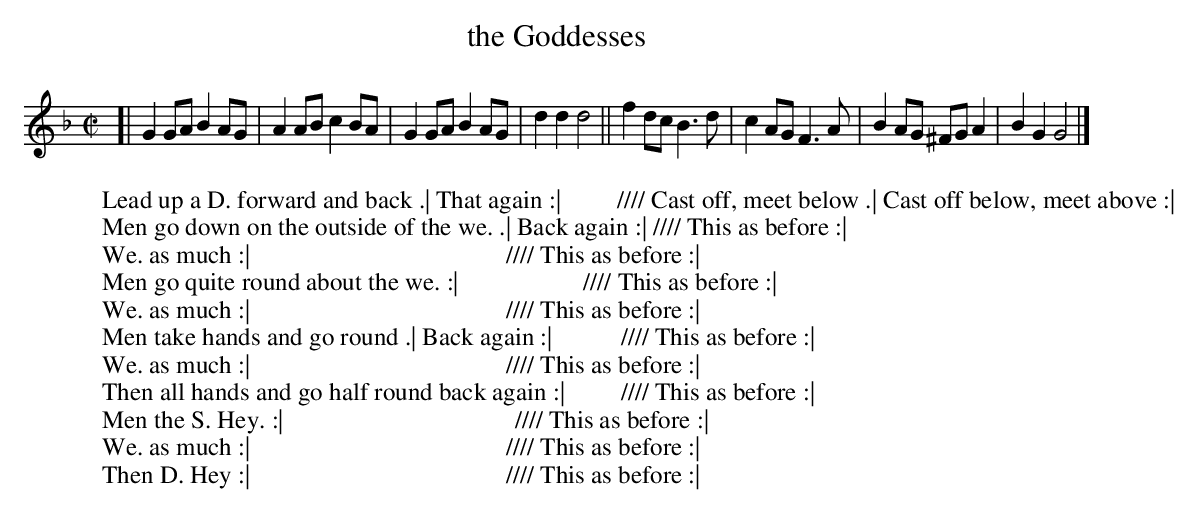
X:1
T: the Goddesses
M: C|
L: 1/8
K: Gdor
[|\
G2GA B2AG | A2AB c2BA | G2GA  B2AG | d2d2 d4 ||\
f2dc B3d  | c2AG F3A  | B2AG ^FGA2 | B2G2 G4 |]
W: Lead up a D. forward and back .| That again :|         //// Cast off, meet below .| Cast off below, meet above :|
W: Men go down on the outside of the we. .| Back again :| //// This as before :|
W: We. as much :|                                         //// This as before :|
W: Men go quite round about the we. :|                    //// This as before :|
W: We. as much :|                                         //// This as before :|
W: Men take hands and go round .| Back again :|           //// This as before :|
W: We. as much :|                                         //// This as before :|
W: Then all hands and go half round back again :|         //// This as before :|
W: Men the S. Hey. :|                                     //// This as before :|
W: We. as much :|                                         //// This as before :|
W: Then D. Hey :|                                         //// This as before :|
